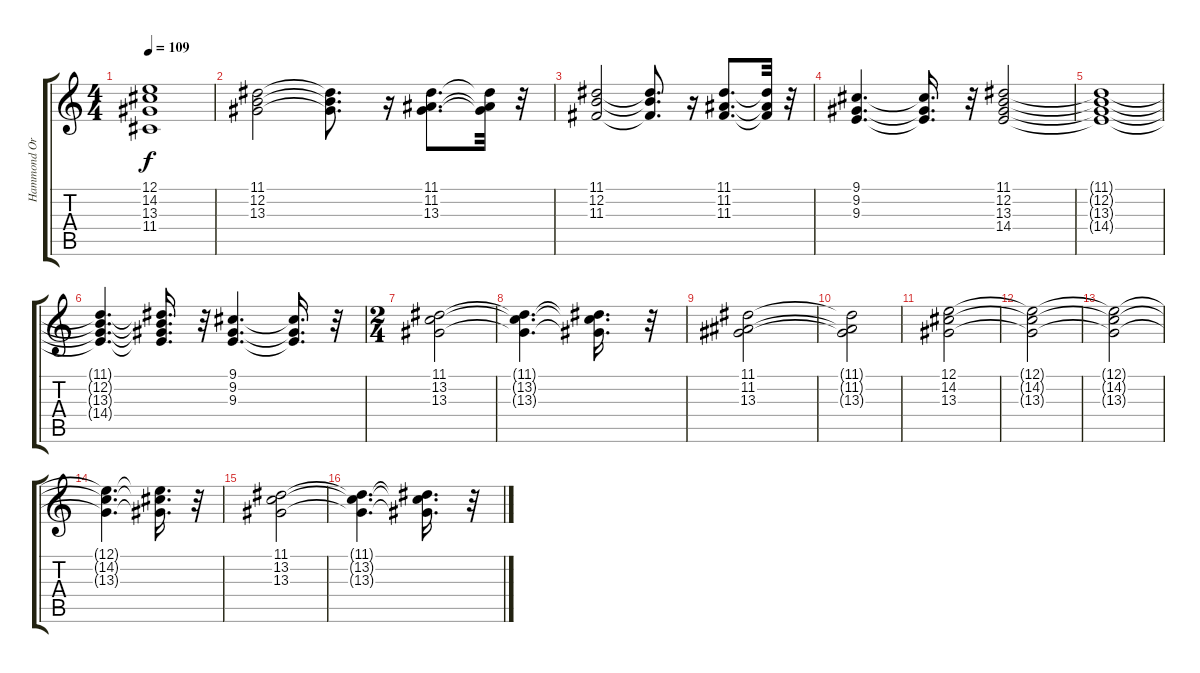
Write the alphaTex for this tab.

\track ("Hammond Organ" "Hammond Or") {solo instrument drawbarorgan}
\staff {score tabs}
\tuning (E4 B3 G3 D3 A2 E2) {hide}
\ts (4 4)
\tempo 109
\clef g2
\ks c
(12.1{t} 14.2{t} 13.3{t} 11.4{t}).1{dy f} |
(11.1 12.2 13.3).2 (11.1{t} 12.2{t} 13.3{t}).8{d} r.16 (11.1 11.2 13.3).8{d} (11.1{t} 11.2{t} 13.3{t}).32 r.32 |
(11.1 12.2 11.3).2 (11.1{t} 12.2{t} 11.3{t}).8{d} r.16 (11.1 11.2 11.3).8{d} (11.1{t} 11.2{t} 11.3{t}).32 r.32 |
(9.1 9.2 9.3).4{d} (9.1{t} 9.2{t} 9.3{t}).16{d} r.32 (11.1 12.2 13.3 14.4).2 |
(11.1{t} 12.2{t} 13.3{t} 14.4{t}).1 |
(11.1{t} 12.2{t} 13.3{t} 14.4{t}).4{d} (11.1{t} 12.2{t} 13.3{t} 14.4{t}).16{d} r.32 (9.1 9.2 9.3).4{d} (9.1{t} 9.2{t} 9.3{t}).16{d} r.32 |
\ts (2 4)
(11.1 13.2 13.3).2 |
(11.1{t} 13.2{t} 13.3{t}).4{d} (11.1{t} 13.2{t} 13.3{t}).16{d} r.32 |
(11.1 11.2 13.3).2 |
(11.1{t} 11.2{t} 13.3{t}).2 |
(12.1 14.2 13.3).2 |
(12.1{t} 14.2{t} 13.3{t}).2 |
(12.1{t} 14.2{t} 13.3{t}).2 |
(12.1{t} 14.2{t} 13.3{t}).4{d} (12.1{t} 14.2{t} 13.3{t}).16{d} r.32 |
(11.1 13.2 13.3).2 |
(11.1{t} 13.2{t} 13.3{t}).4{d} (11.1{t} 13.2{t} 13.3{t}).16{d} r.32
